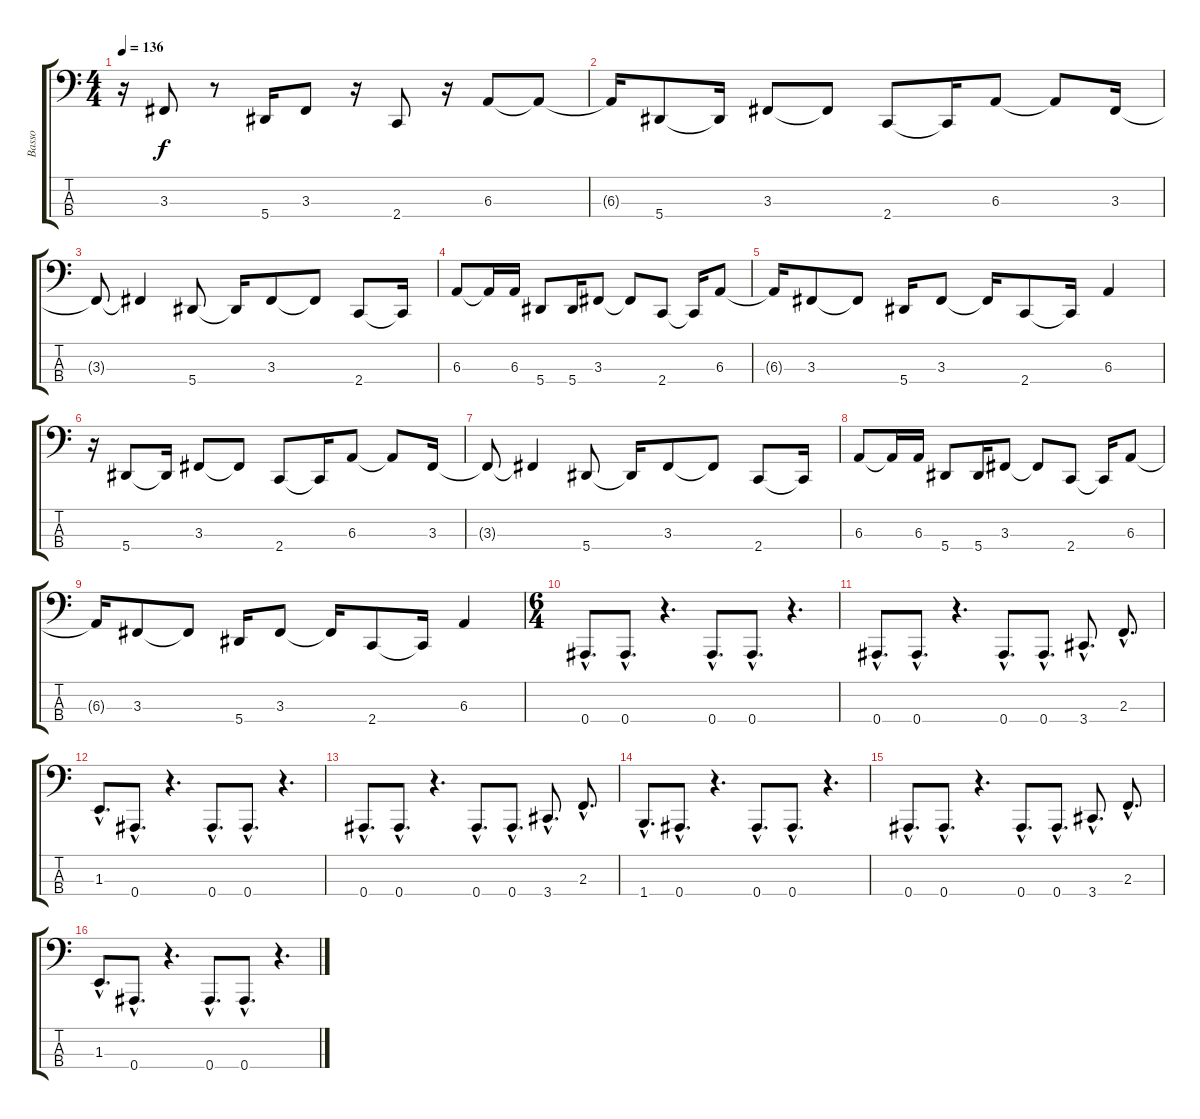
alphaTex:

\track ("Basso" "Basso") {instrument slapbass2}
\staff {score tabs}
\tuning (Db2 Ab1 Eb1 Bb0) {hide}
\ts (4 4)
\tempo 136
\clef f4
\ks c
r.16{dy f} 3.3.8 r.8 5.4.16 3.3.8 r.16 2.4.8 r.16 6.3.8 6.3{t}.8 |
6.3{t}.16 5.4.8 5.4{t}.16 3.3.8 3.3{t}.8 2.4.8 2.4{t}.16 6.3.8 6.3{t}.8 3.3.16 |
3.3{t}.8 3.3{t}.4 5.4.8 5.4{t}.16 3.3.8 3.3{t}.8 2.4.8 2.4{t}.16 |
6.3.8 6.3{t}.16 6.3.16 5.4.8 5.4.16 3.3.8 3.3{t}.8 2.4.8 2.4{t}.16 6.3.8 |
6.3{t}.16 3.3.8 3.3{t}.8 5.4.16 3.3.8 3.3{t}.16 2.4.8 2.4{t}.16 6.3.4 |
r.16 5.4.8 5.4{t}.16 3.3.8 3.3{t}.8 2.4.8 2.4{t}.16 6.3.8 6.3{t}.8 3.3.16 |
3.3{t}.8 3.3{t}.4 5.4.8 5.4{t}.16 3.3.8 3.3{t}.8 2.4.8 2.4{t}.16 |
6.3.8 6.3{t}.16 6.3.16 5.4.8 5.4.16 3.3.8 3.3{t}.8 2.4.8 2.4{t}.16 6.3.8 |
6.3{t}.16 3.3.8 3.3{t}.8 5.4.16 3.3.8 3.3{t}.16 2.4.8 2.4{t}.16 6.3.4 |
\ts (6 4)
0.4{hac}.8{d} 0.4{hac}.8{d} r.4{d} 0.4{hac}.8{d} 0.4{hac}.8{d} r.4{d} |
0.4{hac}.8{d} 0.4{hac}.8{d} r.4{d} 0.4{hac}.8{d} 0.4{hac}.8{d} 3.4{hac}.8{d} 2.3{hac}.8{d} |
1.3{hac}.8{d} 0.4{hac}.8{d} r.4{d} 0.4{hac}.8{d} 0.4{hac}.8{d} r.4{d} |
0.4{hac}.8{d} 0.4{hac}.8{d} r.4{d} 0.4{hac}.8{d} 0.4{hac}.8{d} 3.4{hac}.8{d} 2.3{hac}.8{d} |
1.4{hac}.8{d} 0.4{hac}.8{d} r.4{d} 0.4{hac}.8{d} 0.4{hac}.8{d} r.4{d} |
0.4{hac}.8{d} 0.4{hac}.8{d} r.4{d} 0.4{hac}.8{d} 0.4{hac}.8{d} 3.4{hac}.8{d} 2.3{hac}.8{d} |
1.3{hac}.8{d} 0.4{hac}.8{d} r.4{d} 0.4{hac}.8{d} 0.4{hac}.8{d} r.4{d}
